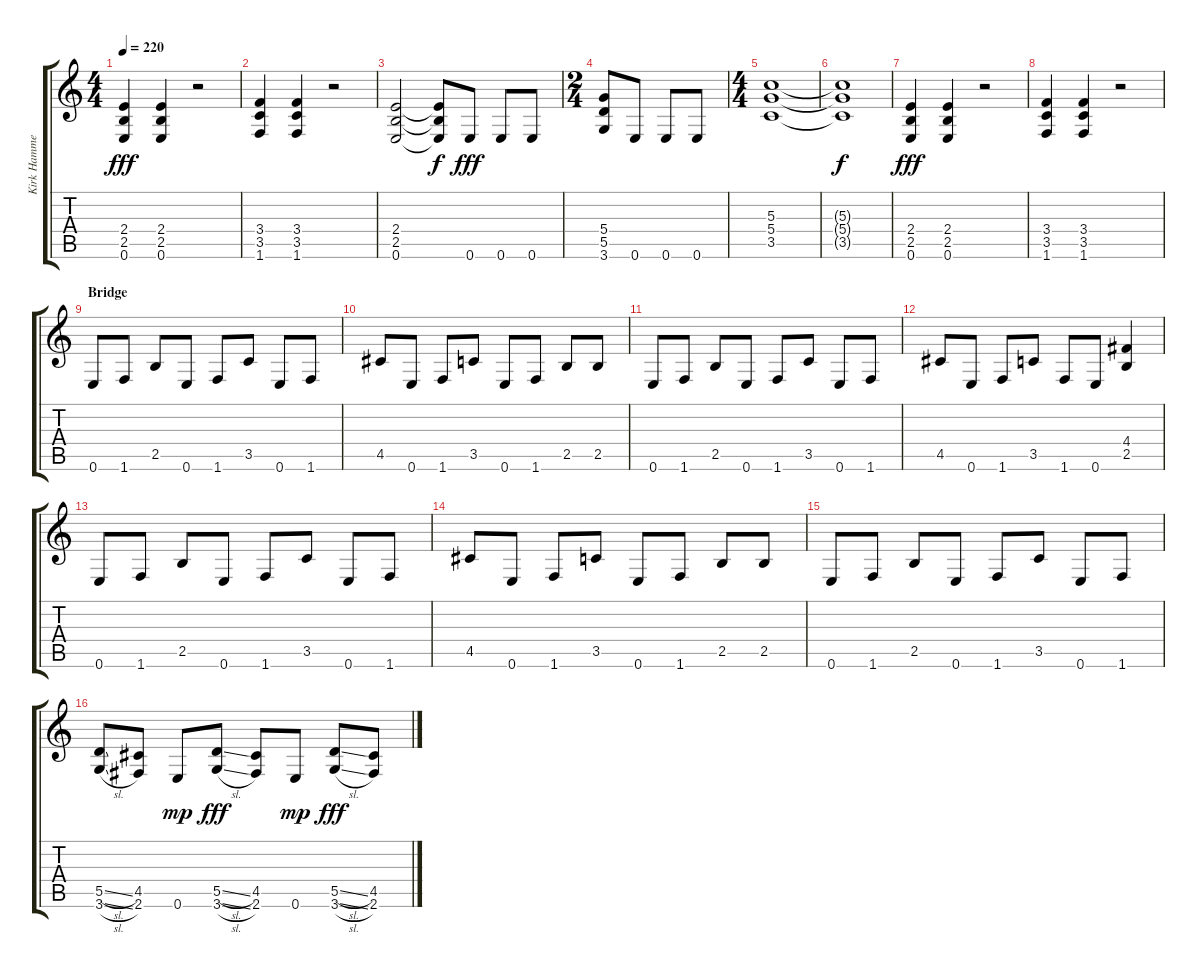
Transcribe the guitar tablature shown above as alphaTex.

\track ("Kirk Hammet" "Kirk Hamme") {instrument distortionguitar}
\staff {score tabs}
\tuning (E4 B3 G3 D3 A2 E2) {hide}
\ts (4 4)
\tempo 220
\clef g2
\ks c
(2.4 2.5 0.6).4{dy fff} (2.4 2.5 0.6).4 r.2 |
(3.4 3.5 1.6).4 (3.4 3.5 1.6).4 r.2 |
(2.4 2.5 0.6).2 (2.4{t} 2.5{t} 0.6{t}).8{dy f} 0.6.8{dy fff} 0.6.8 0.6.8 |
\ts (2 4)
(5.4 5.5 3.6).8 0.6.8 0.6.8 0.6.8 |
\ts (4 4)
(5.3 5.4 3.5).1 |
(5.3{t} 5.4{t} 3.5{t}).1{dy f} |
(2.4 2.5 0.6).4{dy fff} (2.4 2.5 0.6).4 r.2 |
(3.4 3.5 1.6).4 (3.4 3.5 1.6).4 r.2 |
\section ("" "Bridge")
0.6.8 1.6.8 2.5.8 0.6.8 1.6.8 3.5.8 0.6.8 1.6.8 |
4.5.8 0.6.8 1.6.8 3.5.8 0.6.8 1.6.8 2.5.8 2.5.8 |
0.6.8 1.6.8 2.5.8 0.6.8 1.6.8 3.5.8 0.6.8 1.6.8 |
4.5.8 0.6.8 1.6.8 3.5.8 1.6.8 0.6.8 (4.4 2.5).4 |
0.6.8 1.6.8 2.5.8 0.6.8 1.6.8 3.5.8 0.6.8 1.6.8 |
4.5.8 0.6.8 1.6.8 3.5.8 0.6.8 1.6.8 2.5.8 2.5.8 |
0.6.8 1.6.8 2.5.8 0.6.8 1.6.8 3.5.8 0.6.8 1.6.8 |
(5.5{sl} 3.6{sl}).8 (4.5 2.6).8 0.6.8{dy mp} (5.5{sl} 3.6{sl}).8{dy fff} (4.5 2.6).8 0.6.8{dy mp} (5.5{sl} 3.6{sl}).8{dy fff} (4.5 2.6).8
